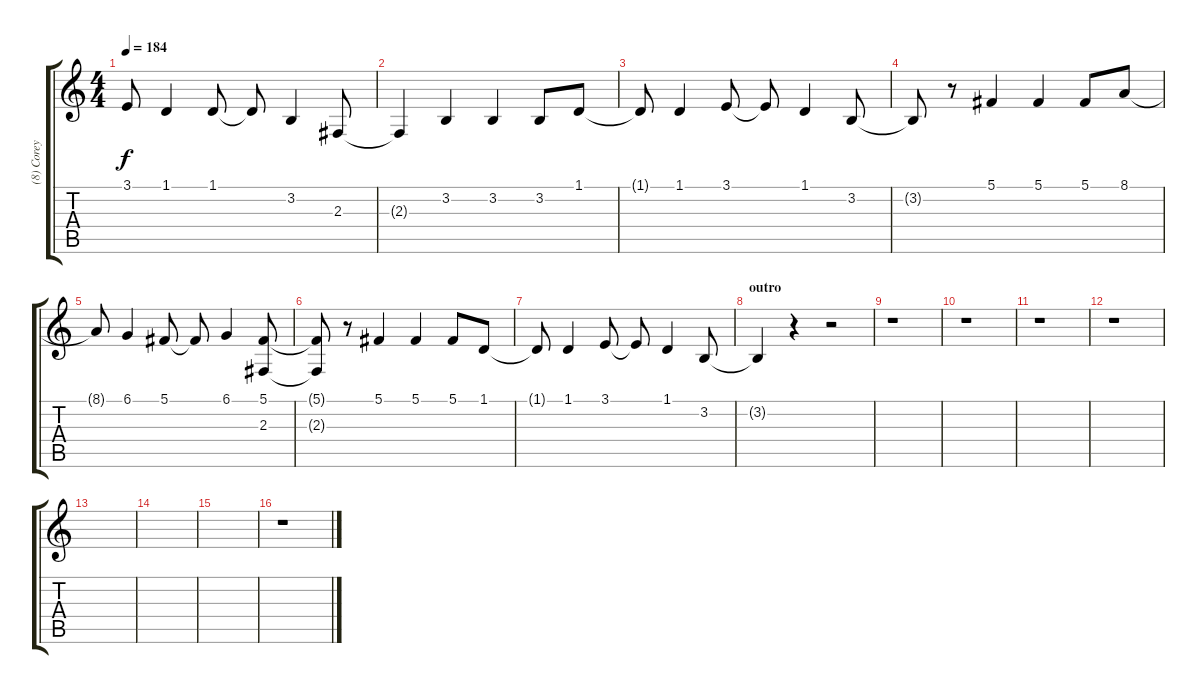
\track ("(8) Corey - vocal" "(8) Corey ") {instrument lead2sawtooth}
\staff {score tabs}
\tuning (Db4 Ab3 E3 B2 Gb2 Db2) {hide}
\ts (4 4)
\tempo 184
\clef g2
\ks c
3.1{t}.8{dy f} 1.1.4 1.1.8 1.1{t}.8 3.2.4 2.3.8 |
2.3{t}.4 3.2.4 3.2.4 3.2.8 1.1.8 |
1.1{t}.8 1.1.4 3.1.8 3.1{t}.8 1.1.4 3.2.8 |
3.2{t}.8 r.8 5.1.4 5.1.4 5.1.8 8.1.8 |
8.1{t}.8 6.1.4 5.1.8 5.1{t}.8 6.1.4 (5.1 2.3).8 |
(5.1{t} 2.3{t}).8 r.8 5.1.4 5.1.4 5.1.8 1.1.8 |
1.1{t}.8 1.1.4 3.1.8 3.1{t}.8 1.1.4 3.2.8 |
\section ("" "outro")
3.2{t}.4 r.4 r.2 |
r.1 |
r.1 |
r.1 |
r.1 |
|
|
|
r.1
